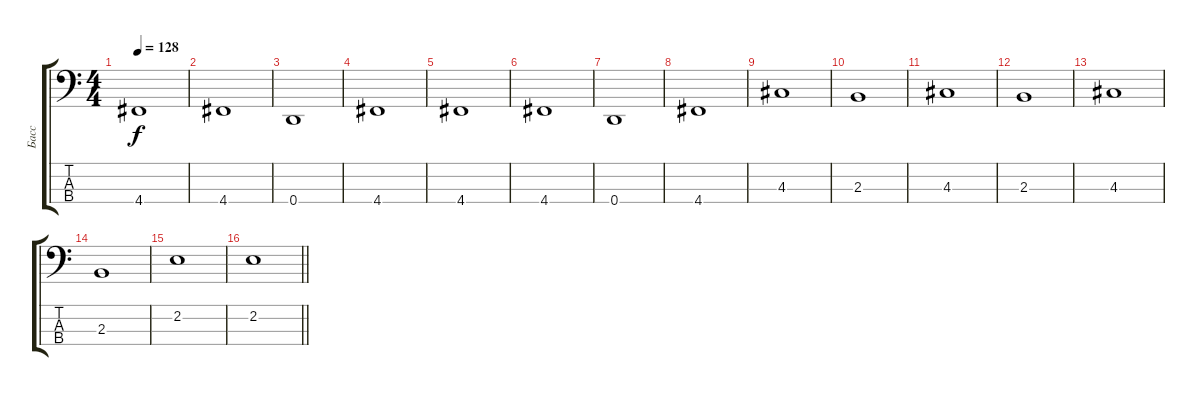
\track ("Басс" "Басс") {instrument electricbassfinger}
\staff {score tabs}
\tuning (G2 D2 A1 D1) {hide}
\ts (4 4)
\tempo 128
\clef f4
\ks c
4.4.1{dy f} |
4.4.1 |
0.4.1 |
4.4.1 |
4.4.1 |
4.4.1 |
0.4.1 |
4.4.1 |
4.3.1 |
2.3.1 |
4.3.1 |
2.3.1 |
4.3.1 |
2.3.1 |
2.2.1 |
\barLineRight lightlight
2.2.1
